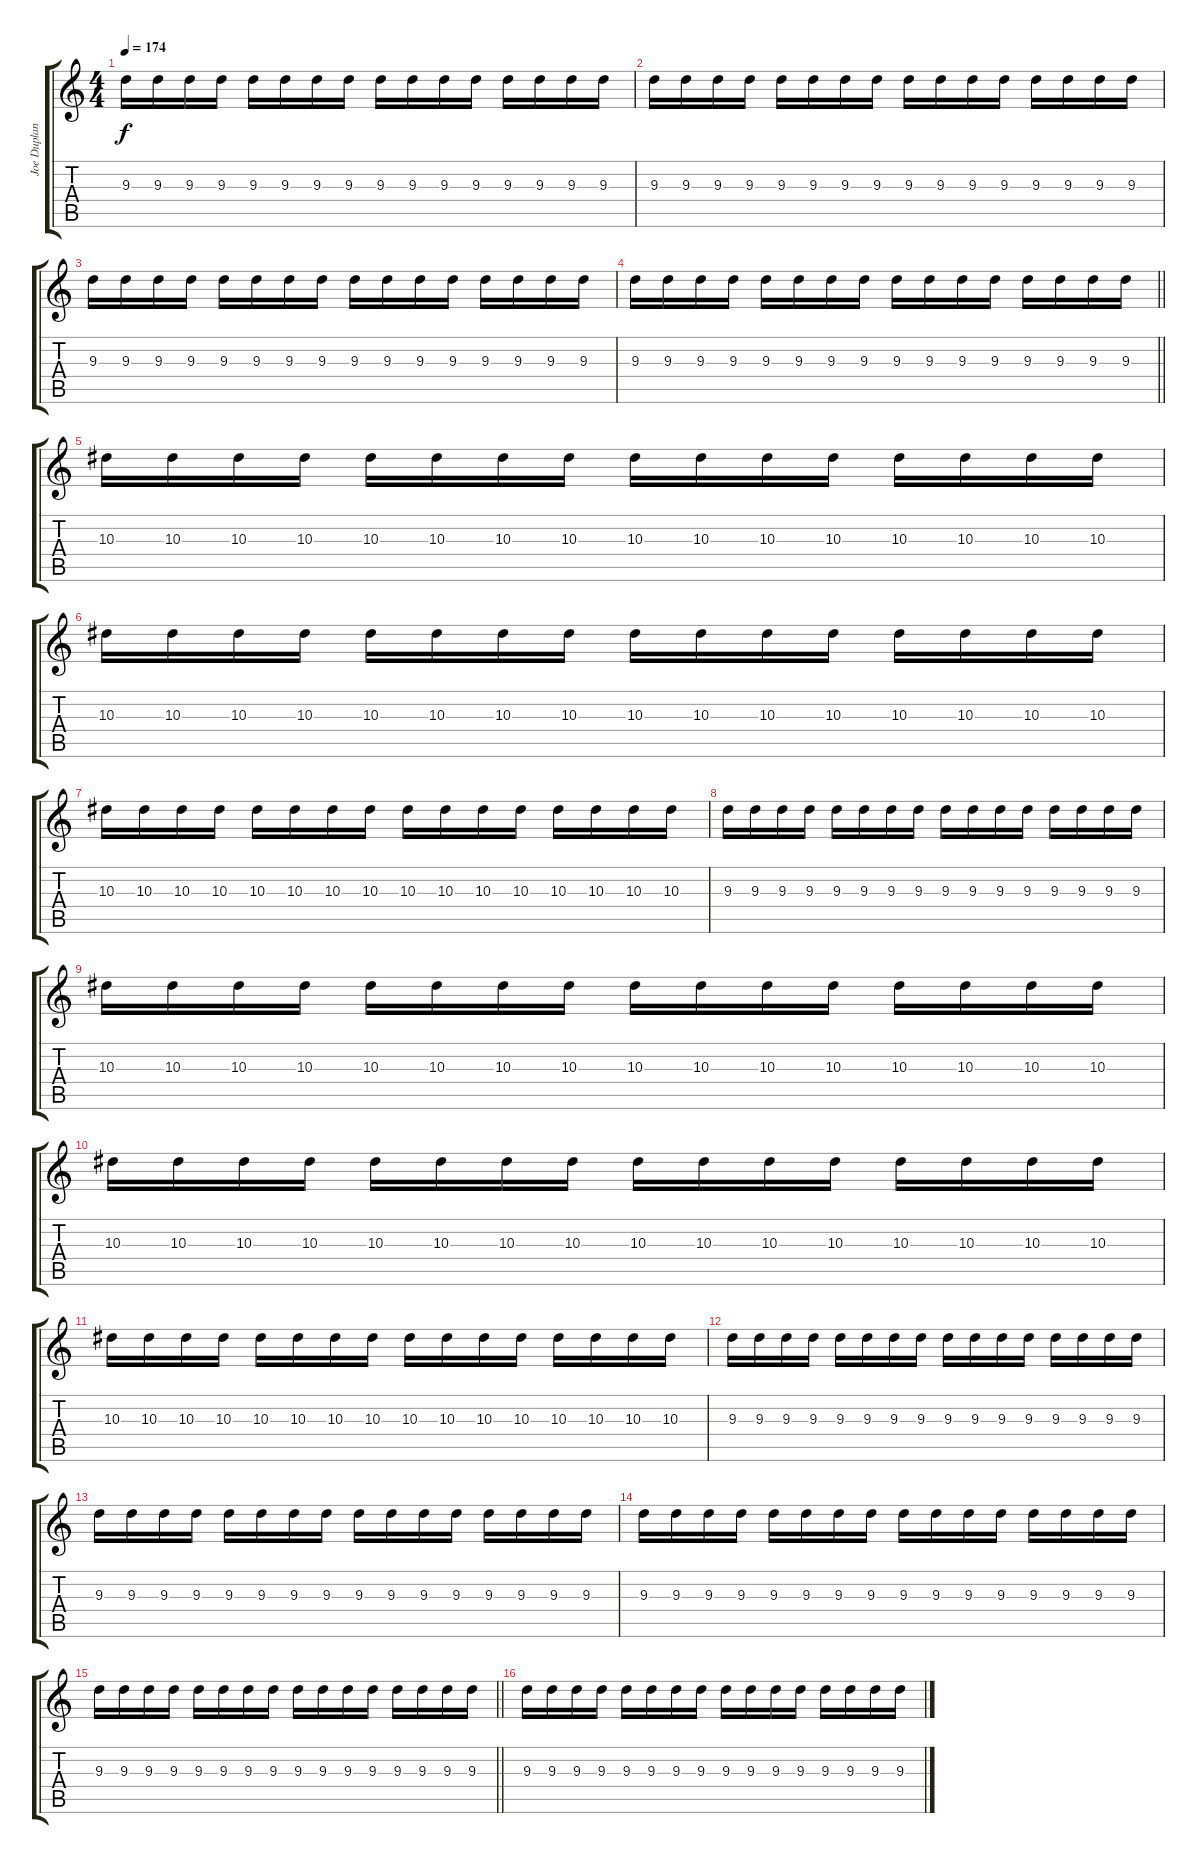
\track ("Joe Duplantier - LEAD GUITAR" "Joe Duplan") {instrument distortionguitar}
\staff {score tabs}
\tuning (D4 A3 F3 C3 G2 C2) {hide}
\ts (4 4)
\tempo 174
\clef g2
\ks c
9.3.16{dy f} 9.3.16 9.3.16 9.3.16 9.3.16 9.3.16 9.3.16 9.3.16 9.3.16 9.3.16 9.3.16 9.3.16 9.3.16 9.3.16 9.3.16 9.3.16 |
9.3.16 9.3.16 9.3.16 9.3.16 9.3.16 9.3.16 9.3.16 9.3.16 9.3.16 9.3.16 9.3.16 9.3.16 9.3.16 9.3.16 9.3.16 9.3.16 |
9.3.16 9.3.16 9.3.16 9.3.16 9.3.16 9.3.16 9.3.16 9.3.16 9.3.16 9.3.16 9.3.16 9.3.16 9.3.16 9.3.16 9.3.16 9.3.16 |
\barLineRight lightlight
9.3.16 9.3.16 9.3.16 9.3.16 9.3.16 9.3.16 9.3.16 9.3.16 9.3.16 9.3.16 9.3.16 9.3.16 9.3.16 9.3.16 9.3.16 9.3.16 |
\section ("" "")
10.3.16 10.3.16 10.3.16 10.3.16 10.3.16 10.3.16 10.3.16 10.3.16 10.3.16 10.3.16 10.3.16 10.3.16 10.3.16 10.3.16 10.3.16 10.3.16 |
10.3.16 10.3.16 10.3.16 10.3.16 10.3.16 10.3.16 10.3.16 10.3.16 10.3.16 10.3.16 10.3.16 10.3.16 10.3.16 10.3.16 10.3.16 10.3.16 |
10.3.16 10.3.16 10.3.16 10.3.16 10.3.16 10.3.16 10.3.16 10.3.16 10.3.16 10.3.16 10.3.16 10.3.16 10.3.16 10.3.16 10.3.16 10.3.16 |
9.3.16 9.3.16 9.3.16 9.3.16 9.3.16 9.3.16 9.3.16 9.3.16 9.3.16 9.3.16 9.3.16 9.3.16 9.3.16 9.3.16 9.3.16 9.3.16 |
10.3.16 10.3.16 10.3.16 10.3.16 10.3.16 10.3.16 10.3.16 10.3.16 10.3.16 10.3.16 10.3.16 10.3.16 10.3.16 10.3.16 10.3.16 10.3.16 |
10.3.16 10.3.16 10.3.16 10.3.16 10.3.16 10.3.16 10.3.16 10.3.16 10.3.16 10.3.16 10.3.16 10.3.16 10.3.16 10.3.16 10.3.16 10.3.16 |
10.3.16 10.3.16 10.3.16 10.3.16 10.3.16 10.3.16 10.3.16 10.3.16 10.3.16 10.3.16 10.3.16 10.3.16 10.3.16 10.3.16 10.3.16 10.3.16 |
9.3.16 9.3.16 9.3.16 9.3.16 9.3.16 9.3.16 9.3.16 9.3.16 9.3.16 9.3.16 9.3.16 9.3.16 9.3.16 9.3.16 9.3.16 9.3.16 |
9.3.16 9.3.16 9.3.16 9.3.16 9.3.16 9.3.16 9.3.16 9.3.16 9.3.16 9.3.16 9.3.16 9.3.16 9.3.16 9.3.16 9.3.16 9.3.16 |
9.3.16 9.3.16 9.3.16 9.3.16 9.3.16 9.3.16 9.3.16 9.3.16 9.3.16 9.3.16 9.3.16 9.3.16 9.3.16 9.3.16 9.3.16 9.3.16 |
\barLineRight lightlight
9.3.16 9.3.16 9.3.16 9.3.16 9.3.16 9.3.16 9.3.16 9.3.16 9.3.16 9.3.16 9.3.16 9.3.16 9.3.16 9.3.16 9.3.16 9.3.16 |
9.3.16 9.3.16 9.3.16 9.3.16 9.3.16 9.3.16 9.3.16 9.3.16 9.3.16 9.3.16 9.3.16 9.3.16 9.3.16 9.3.16 9.3.16 9.3.16
